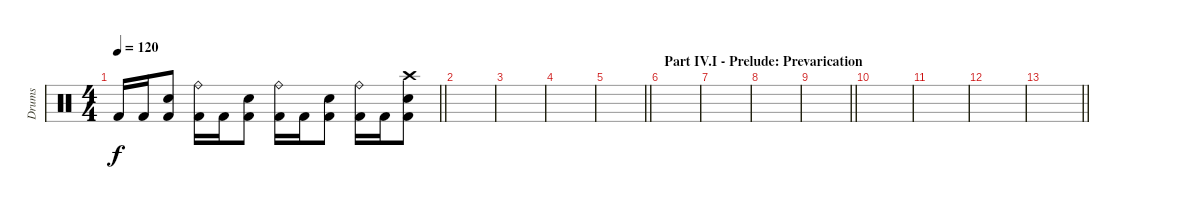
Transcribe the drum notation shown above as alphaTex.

\track ("Drums" "Drums") {instrument percussion}
\staff
\articulation defaults
\ts (4 4)
\tempo 120
\clef neutral
\barLineRight lightlight
\ks c "Kick (hit) 2".16{dy f} "Kick (hit) 2".16
("Electric Snare (hit)" "Kick (hit) 2").8 ("Ride (bell)" "Kick (hit) 2").16 "Kick (hit) 2".16 ("Electric Snare (hit)" "Kick (hit) 2").8 ("Ride (bell)" "Kick (hit) 2").16 "Kick (hit) 2".16 ("Electric Snare (hit)" "Kick (hit) 2").8 ("Ride (bell)" "Kick (hit) 2").16 "Kick (hit) 2".16 ("Crash high (hit)" "Electric Snare (hit)" "Kick (hit) 2").8 |
|
|
|
\barLineRight lightlight
|
\section ("" "Part IV.I - Prelude: Prevarication")
|
|
|
\barLineRight lightlight
|
|
|
|
\barLineRight lightlight
